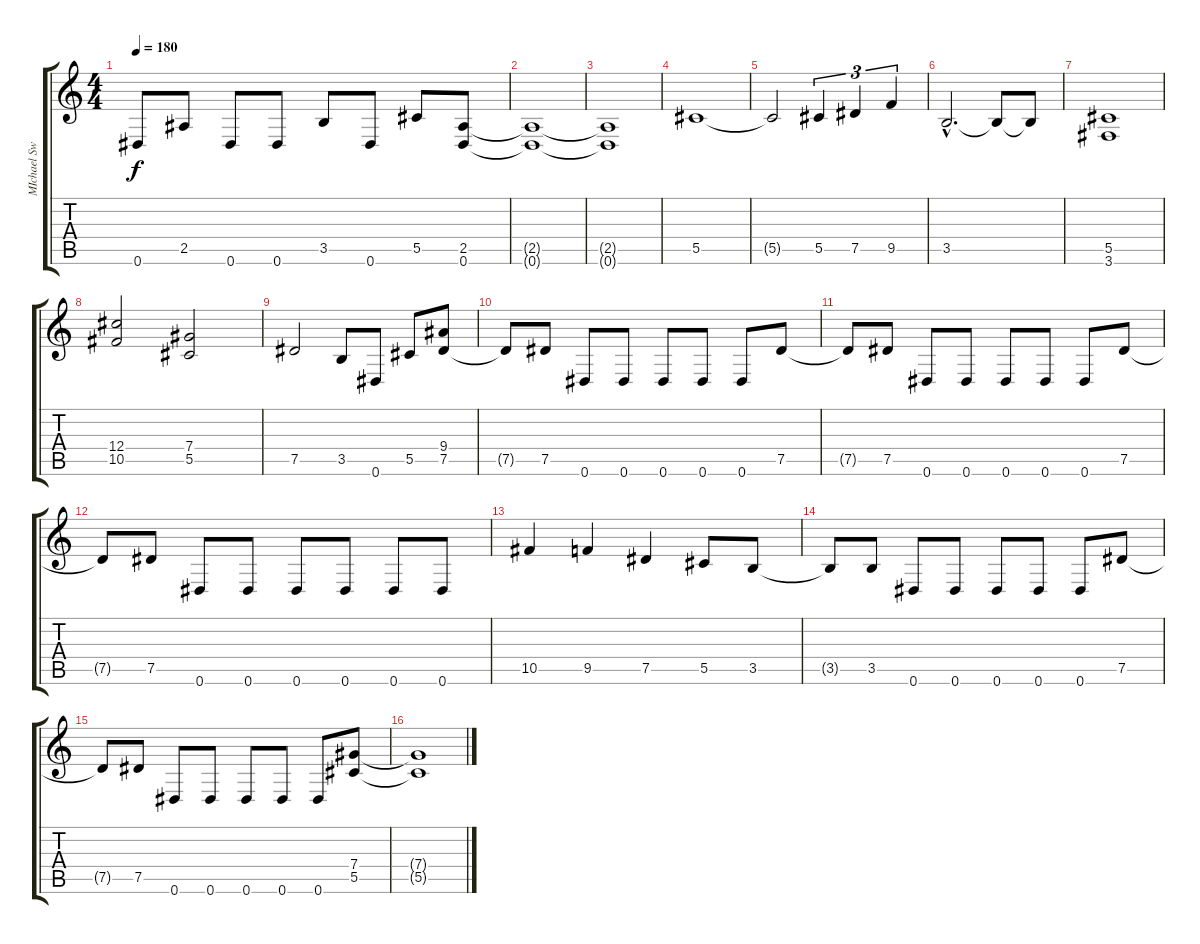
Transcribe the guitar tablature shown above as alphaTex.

\track ("MIchael Sweet" "MIchael Sw") {instrument distortionguitar}
\staff {score tabs}
\tuning (Eb4 Bb3 Gb3 Db3 Ab2 Eb2) {hide}
\ts (4 4)
\tempo 180
\clef g2
\ks c
0.6.8{dy f} 2.5.8 0.6.8 0.6.8 3.5.8 0.6.8 5.5.8 (2.5 0.6).8 |
(2.5{t} 0.6{t}).1 |
(2.5{t} 0.6{t}).1 |
5.5.1 |
5.5{t}.2 5.5.4{tu (3 2)} 7.5.4{tu (3 2)} 9.5.4{tu (3 2)} |
3.5{hac}.2{d} 3.5{t}.8 3.5{t}.8 |
(5.5 3.6).1 |
(12.4 10.5).2 (7.4 5.5).2 |
7.5.2 3.5.8 0.6.8 5.5.8 (9.4 7.5).8 |
7.5{t}.8 7.5.8 0.6.8 0.6.8 0.6.8 0.6.8 0.6.8 7.5.8 |
7.5{t}.8 7.5.8 0.6.8 0.6.8 0.6.8 0.6.8 0.6.8 7.5.8 |
7.5{t}.8 7.5.8 0.6.8 0.6.8 0.6.8 0.6.8 0.6.8 0.6.8 |
10.5.4 9.5.4 7.5.4 5.5.8 3.5.8 |
3.5{t}.8 3.5.8 0.6.8 0.6.8 0.6.8 0.6.8 0.6.8 7.5.8 |
7.5{t}.8 7.5.8 0.6.8 0.6.8 0.6.8 0.6.8 0.6.8 (7.4 5.5).8 |
(7.4{t} 5.5{t}).1
